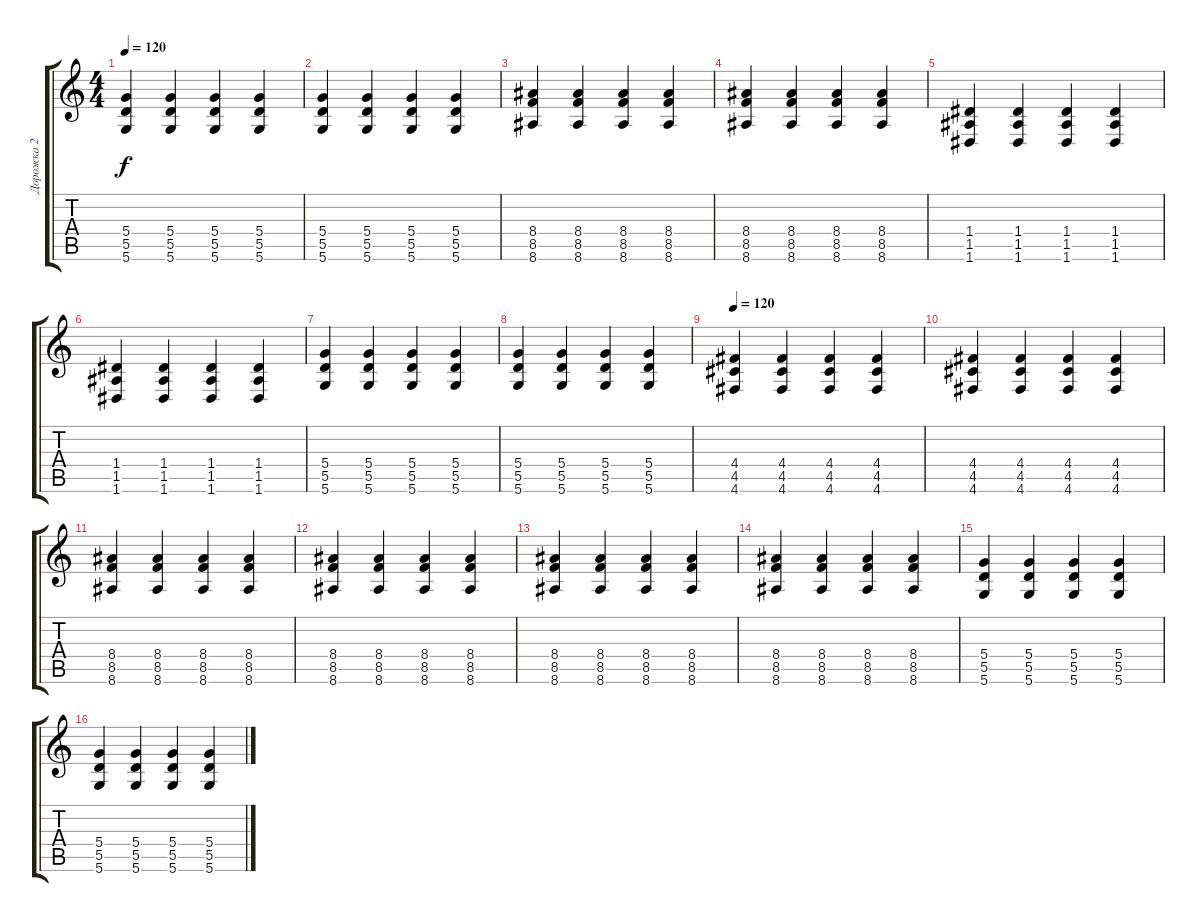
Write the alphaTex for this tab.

\track ("Дорожка 2" "Дорожка 2") {instrument distortionguitar}
\staff {score tabs}
\tuning (E4 B3 G3 D3 A2 D2) {hide}
\ts (4 4)
\tempo 120
\clef g2
\ks c
(5.4 5.5 5.6).4{dy f} (5.4 5.5 5.6).4 (5.4 5.5 5.6).4 (5.4 5.5 5.6).4 |
(5.4 5.5 5.6).4 (5.4 5.5 5.6).4 (5.4 5.5 5.6).4 (5.4 5.5 5.6).4 |
(8.4 8.5 8.6).4 (8.4 8.5 8.6).4 (8.4 8.5 8.6).4 (8.4 8.5 8.6).4 |
(8.4 8.5 8.6).4 (8.4 8.5 8.6).4 (8.4 8.5 8.6).4 (8.4 8.5 8.6).4 |
(1.4 1.5 1.6).4 (1.4 1.5 1.6).4 (1.4 1.5 1.6).4 (1.4 1.5 1.6).4 |
(1.4 1.5 1.6).4 (1.4 1.5 1.6).4 (1.4 1.5 1.6).4 (1.4 1.5 1.6).4 |
(5.4 5.5 5.6).4 (5.4 5.5 5.6).4 (5.4 5.5 5.6).4 (5.4 5.5 5.6).4 |
(5.4 5.5 5.6).4 (5.4 5.5 5.6).4 (5.4 5.5 5.6).4 (5.4 5.5 5.6).4 |
\tempo 120
(4.4 4.5 4.6).4 (4.4 4.5 4.6).4 (4.4 4.5 4.6).4 (4.4 4.5 4.6).4 |
(4.4 4.5 4.6).4 (4.4 4.5 4.6).4 (4.4 4.5 4.6).4 (4.4 4.5 4.6).4 |
(8.4 8.5 8.6).4 (8.4 8.5 8.6).4 (8.4 8.5 8.6).4 (8.4 8.5 8.6).4 |
(8.4 8.5 8.6).4 (8.4 8.5 8.6).4 (8.4 8.5 8.6).4 (8.4 8.5 8.6).4 |
(8.4 8.5 8.6).4 (8.4 8.5 8.6).4 (8.4 8.5 8.6).4 (8.4 8.5 8.6).4 |
(8.4 8.5 8.6).4 (8.4 8.5 8.6).4 (8.4 8.5 8.6).4 (8.4 8.5 8.6).4 |
(5.4 5.5 5.6).4 (5.4 5.5 5.6).4 (5.4 5.5 5.6).4 (5.4 5.5 5.6).4 |
(5.4 5.5 5.6).4 (5.4 5.5 5.6).4 (5.4 5.5 5.6).4 (5.4 5.5 5.6).4
